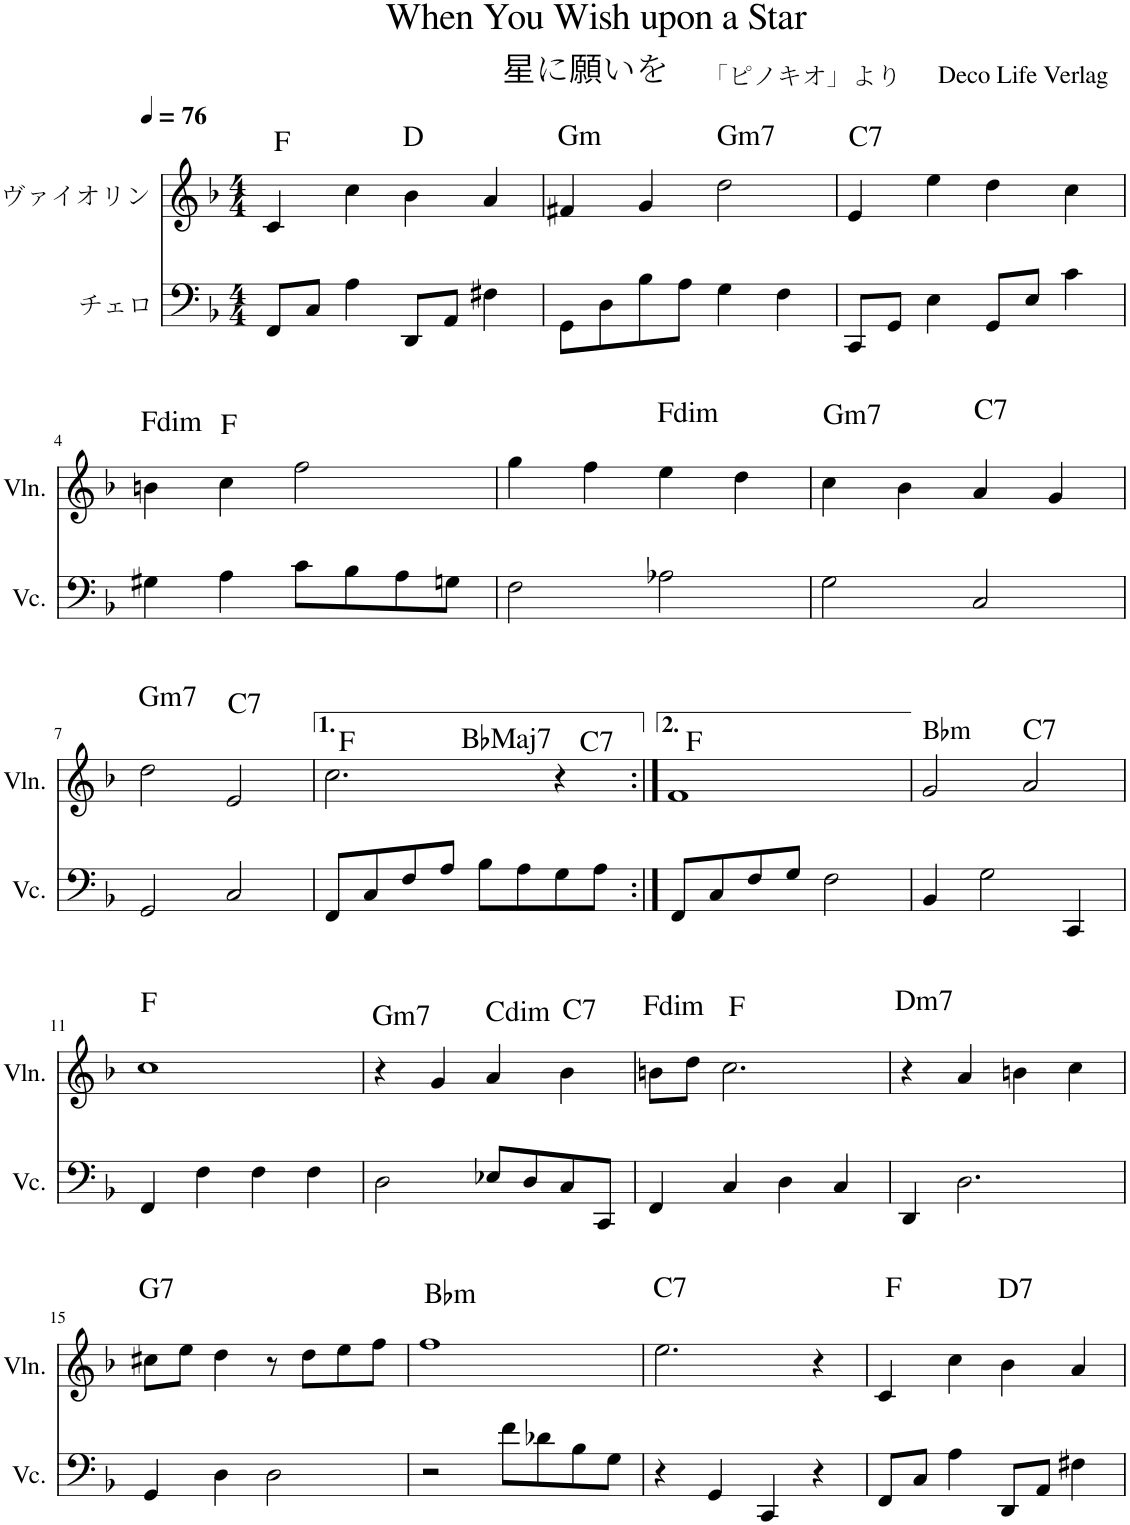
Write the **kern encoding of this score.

**kern	**kern
*part2	*part1
*staff2	*staff1
*I"チェロ	*I"ヴァイオリン
*clefF4	*clefG2
*k[b-]	*k[b-]
*M4/4	*M4/4
*MM76	*MM76
=1	=1
!	!LO:TX:a:t=F
8FF/L	4c/
8C/J	.
4A\	4cc\
!	!LO:TX:a:t=D
8DD/L	4b-\
8AA/J	.
4F#X\	4a/
=2	=2
!	!LO:TX:a:t=Gm
8GG\L	4f#X/
8D\	.
8B-\	4g/
8A\J	.
!	!LO:TX:a:t=Gm7
4G\	2dd\
4F\	.
=3	=3
!	!LO:TX:a:t=C7
8CC/L	4e/
8GG/J	.
4E\	4ee\
8GG/L	4dd\
8E/J	.
4c\	4cc\
!!LO:LB:g=z
=4	=4
!	!LO:TX:a:t=Fdim
4G#X\	4bn\
!	!LO:TX:a:t=F
4A\	4cc\
8c\L	2ff\
8B-\	.
8A\	.
8Gn\J	.
=5	=5
2F\	4gg\
.	4ff\
!	!LO:TX:a:t=Fdim
2A-X\	4ee\
.	4dd\
=6	=6
!	!LO:TX:a:t=Gm7
2G\	4cc\
.	4b-\
!	!LO:TX:a:t=C7
2C/	4a/
.	4g/
!!LO:LB:g=z
=7	=7
!	!LO:TX:a:t=Gm7
2GG/	2dd\
!	!LO:TX:a:t=C7
2C/	2e/
=8	=8
!	!LO:TX:a:t=F
8FF/L	2.cc\
8C/	.
8F/	.
8A/J	.
8B-\L	.
8A\	.
!	!LO:TX:a:t=B♭Maj7
!	!LO:TX:a:t=C7
8G\	4r
8A\J	.
=9:|!	=9:|!
!	!LO:TX:a:t=F
8FF/L	1f
8C/	.
8F/	.
8G/J	.
2F\	.
=10	=10
!	!LO:TX:a:t=B♭m
4BB-/	2g/
2G\	.
!	!LO:TX:a:t=C7
.	2a/
4CC/	.
!!LO:LB:g=z
=11	=11
!	!LO:TX:a:t=F
4FF/	1cc
4F\	.
4F\	.
4F\	.
=12	=12
2D\	4r
!	!LO:TX:a:t=Gm7
.	4g/
!	!LO:TX:a:t=Cdim
8E-X/L	4a/
8D/	.
!	!LO:TX:a:t=C7
8C/	4b-\
8CC/J	.
=13	=13
!	!LO:TX:a:t=Fdim
4FF/	8bn\L
.	8dd\J
!	!LO:TX:a:t=F
4C/	2.cc\
4D\	.
4C/	.
=14	=14
4DD/	4r
!	!LO:TX:a:t=Dm7
2.D\	4a/
.	4bn\
.	4cc\
!!LO:LB:g=z
=15	=15
!	!LO:TX:a:t=G7
4GG/	8cc#X\L
.	8ee\J
4D\	4dd\
2D\	8r
.	8dd\L
.	8ee\
.	8ff\J
=16	=16
!	!LO:TX:a:t=B♭m
2r	1ff
8f\L	.
8d-X\	.
8B-\	.
8G\J	.
=17	=17
!	!LO:TX:a:t=C7
4r	2.ee\
4GG/	.
4CC/	.
4r	4r
=18	=18
!	!LO:TX:a:t=F
8FF/L	4c/
8C/J	.
4A\	4cc\
!	!LO:TX:a:t=D7
8DD/L	4b-\
8AA/J	.
4F#X\	4a/
=	=
*-	*-
